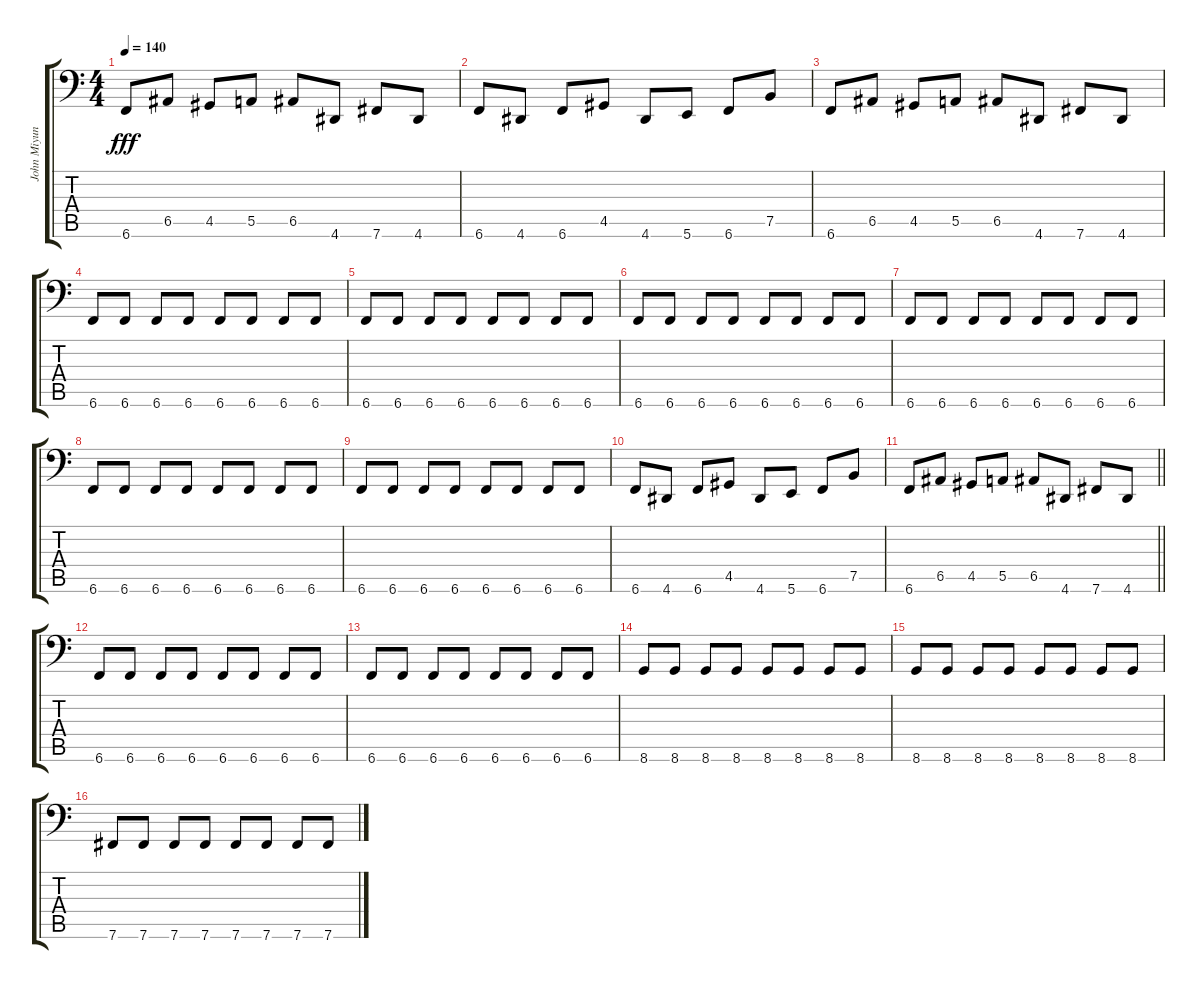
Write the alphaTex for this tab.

\track ("John Miyung" "John Miyun") {instrument electricbassfinger}
\staff {score tabs}
\tuning (C3 G2 D2 A1 E1 B0) {hide}
\ts (4 4)
\tempo 140
\clef f4
\ks c
6.6.8{dy fff} 6.5.8 4.5.8 5.5.8 6.5.8 4.6.8 7.6.8 4.6.8 |
6.6.8 4.6.8 6.6.8 4.5.8 4.6.8 5.6.8 6.6.8 7.5.8 |
6.6.8 6.5.8 4.5.8 5.5.8 6.5.8 4.6.8 7.6.8 4.6.8 |
6.6.8 6.6.8 6.6.8 6.6.8 6.6.8 6.6.8 6.6.8 6.6.8 |
6.6.8 6.6.8 6.6.8 6.6.8 6.6.8 6.6.8 6.6.8 6.6.8 |
6.6.8 6.6.8 6.6.8 6.6.8 6.6.8 6.6.8 6.6.8 6.6.8 |
6.6.8 6.6.8 6.6.8 6.6.8 6.6.8 6.6.8 6.6.8 6.6.8 |
6.6.8 6.6.8 6.6.8 6.6.8 6.6.8 6.6.8 6.6.8 6.6.8 |
6.6.8 6.6.8 6.6.8 6.6.8 6.6.8 6.6.8 6.6.8 6.6.8 |
6.6.8 4.6.8 6.6.8 4.5.8 4.6.8 5.6.8 6.6.8 7.5.8 |
\barLineRight lightlight
6.6.8 6.5.8 4.5.8 5.5.8 6.5.8 4.6.8 7.6.8 4.6.8 |
6.6.8 6.6.8 6.6.8 6.6.8 6.6.8 6.6.8 6.6.8 6.6.8 |
6.6.8 6.6.8 6.6.8 6.6.8 6.6.8 6.6.8 6.6.8 6.6.8 |
8.6.8 8.6.8 8.6.8 8.6.8 8.6.8 8.6.8 8.6.8 8.6.8 |
8.6.8 8.6.8 8.6.8 8.6.8 8.6.8 8.6.8 8.6.8 8.6.8 |
7.6.8 7.6.8 7.6.8 7.6.8 7.6.8 7.6.8 7.6.8 7.6.8
